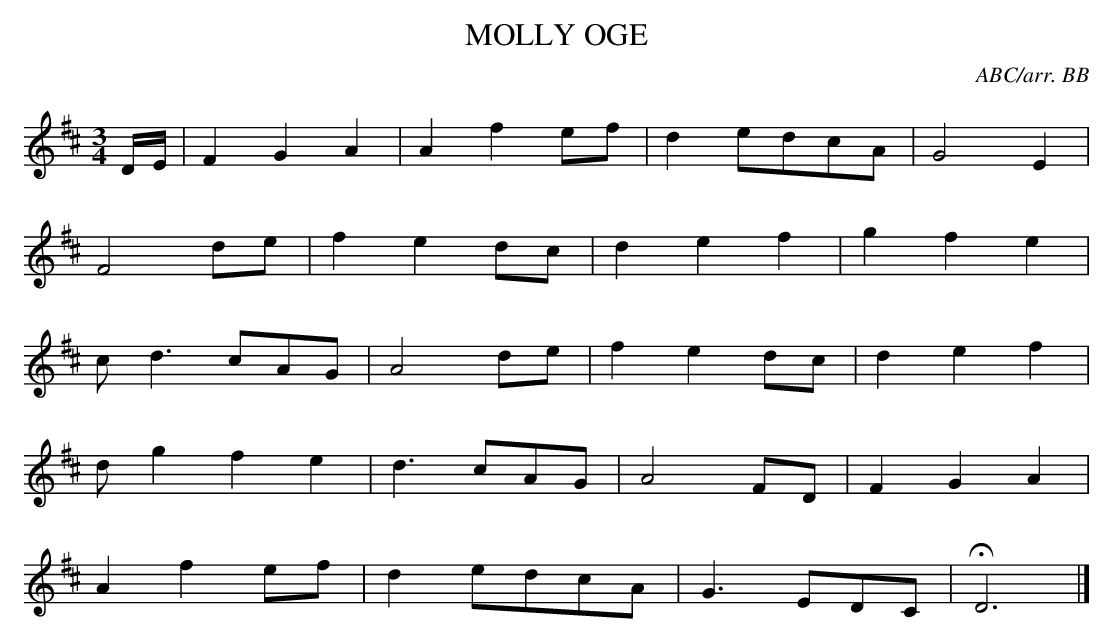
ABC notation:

X:1
T:MOLLY OGE
Y:"plaintively"
C:ABC/arr. BB
L:1/8
M:3/4
K:D
D/E/|F2G2A2|A2f2ef|d2edcA|G4E2|
F4de|f2e2dc|d2e2f2|g2f2e2|
cd3 cAG|A4 de|f2e2 dc|d2e2f2|
dg2f2e2|d3 cAG|A4FD|F2G2A2|
A2f2ef|d2 edcA|G3 EDC|HD6|]
